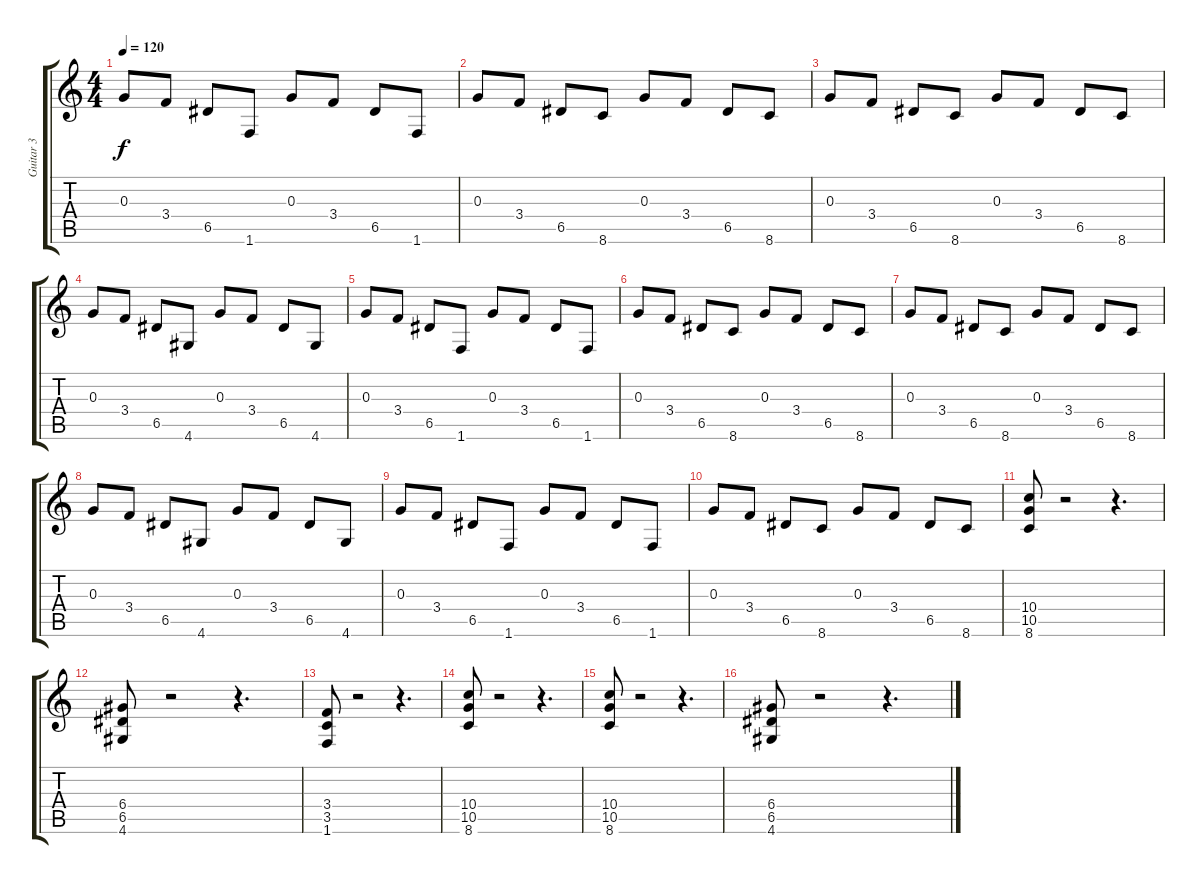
\track ("Guitar 3" "Guitar 3") {instrument distortionguitar}
\staff {score tabs}
\tuning (E4 B3 G3 D3 A2 E2) {hide}
\ts (4 4)
\tempo 120
\clef g2
\ks c
0.3.8{dy f} 3.4.8 6.5.8 1.6.8 0.3.8 3.4.8 6.5.8 1.6.8 |
0.3.8 3.4.8 6.5.8 8.6.8 0.3.8 3.4.8 6.5.8 8.6.8 |
0.3.8 3.4.8 6.5.8 8.6.8 0.3.8 3.4.8 6.5.8 8.6.8 |
0.3.8 3.4.8 6.5.8 4.6.8 0.3.8 3.4.8 6.5.8 4.6.8 |
0.3.8 3.4.8 6.5.8 1.6.8 0.3.8 3.4.8 6.5.8 1.6.8 |
0.3.8 3.4.8 6.5.8 8.6.8 0.3.8 3.4.8 6.5.8 8.6.8 |
0.3.8 3.4.8 6.5.8 8.6.8 0.3.8 3.4.8 6.5.8 8.6.8 |
0.3.8 3.4.8 6.5.8 4.6.8 0.3.8 3.4.8 6.5.8 4.6.8 |
0.3.8 3.4.8 6.5.8 1.6.8 0.3.8 3.4.8 6.5.8 1.6.8 |
0.3.8 3.4.8 6.5.8 8.6.8 0.3.8 3.4.8 6.5.8 8.6.8 |
(10.4 10.5 8.6).8 r.2 r.4{d} |
(6.4 6.5 4.6).8 r.2 r.4{d} |
(3.4 3.5 1.6).8 r.2 r.4{d} |
(10.4 10.5 8.6).8 r.2 r.4{d} |
(10.4 10.5 8.6).8 r.2 r.4{d} |
(6.4 6.5 4.6).8 r.2 r.4{d}
